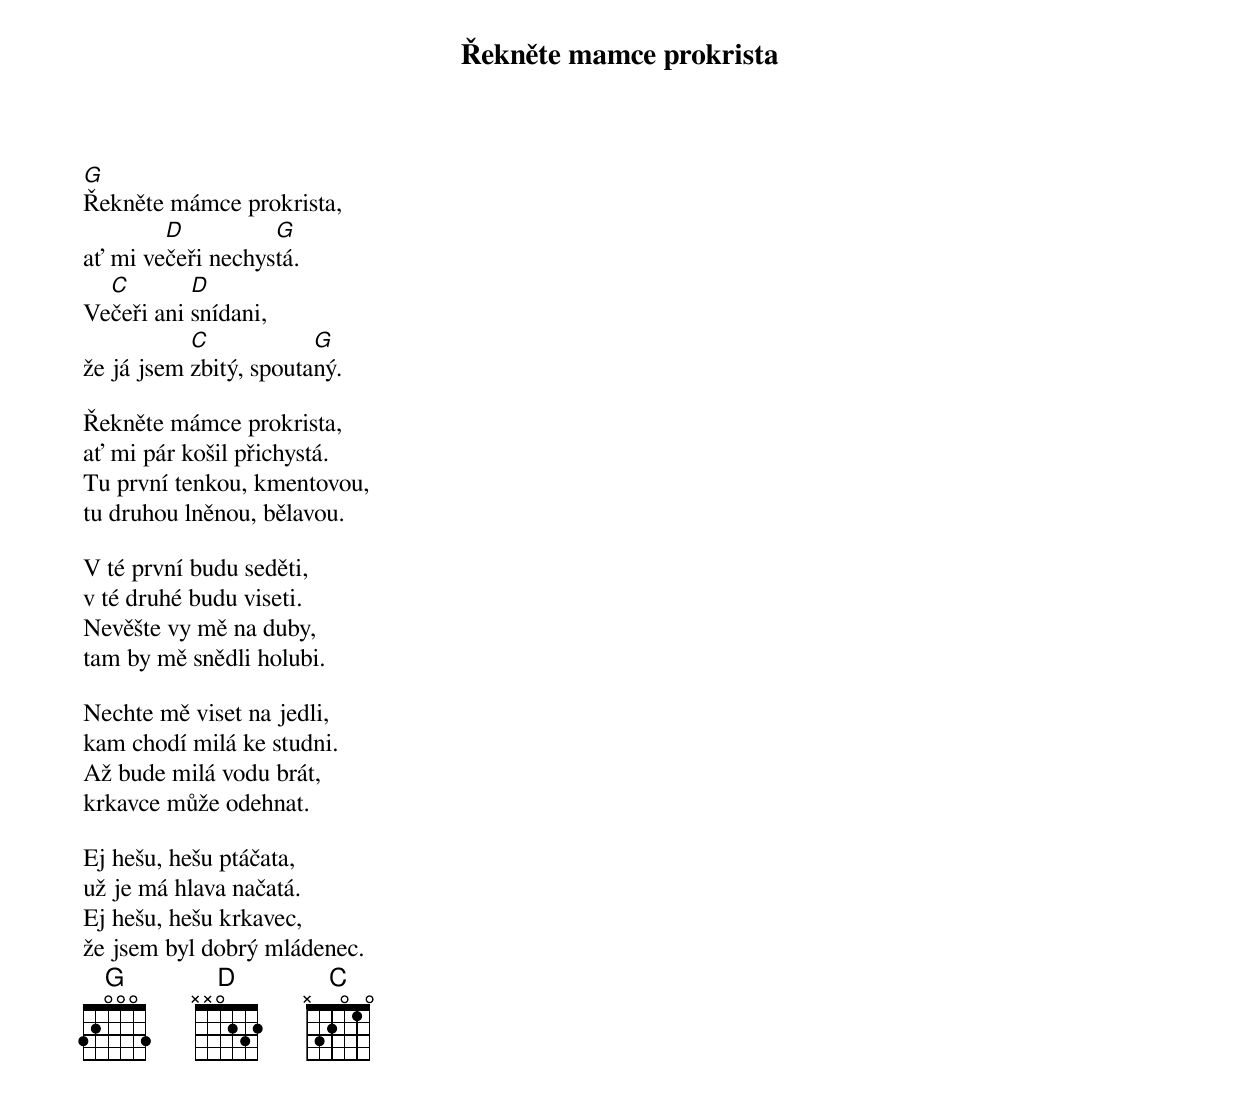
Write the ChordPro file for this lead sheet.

{title: Řekněte mamce prokrista}

[G]Řekněte mámce prokrista,
ať mi ve[D]čeři nechys[G]tá.
Ve[C]čeři ani [D]snídani,
že já jsem [C]zbitý, spouta[G]ný.

Řekněte mámce prokrista,
ať mi pár košil přichystá.
Tu první tenkou, kmentovou,
tu druhou lněnou, bělavou.

V té první budu seděti,
v té druhé budu viseti.
Nevěšte vy mě na duby,
tam by mě snědli holubi.

Nechte mě viset na jedli,
kam chodí milá ke studni.
Až bude milá vodu brát,
krkavce může odehnat.

Ej hešu, hešu ptáčata,
už je má hlava načatá.
Ej hešu, hešu krkavec,
že jsem byl dobrý mládenec.
